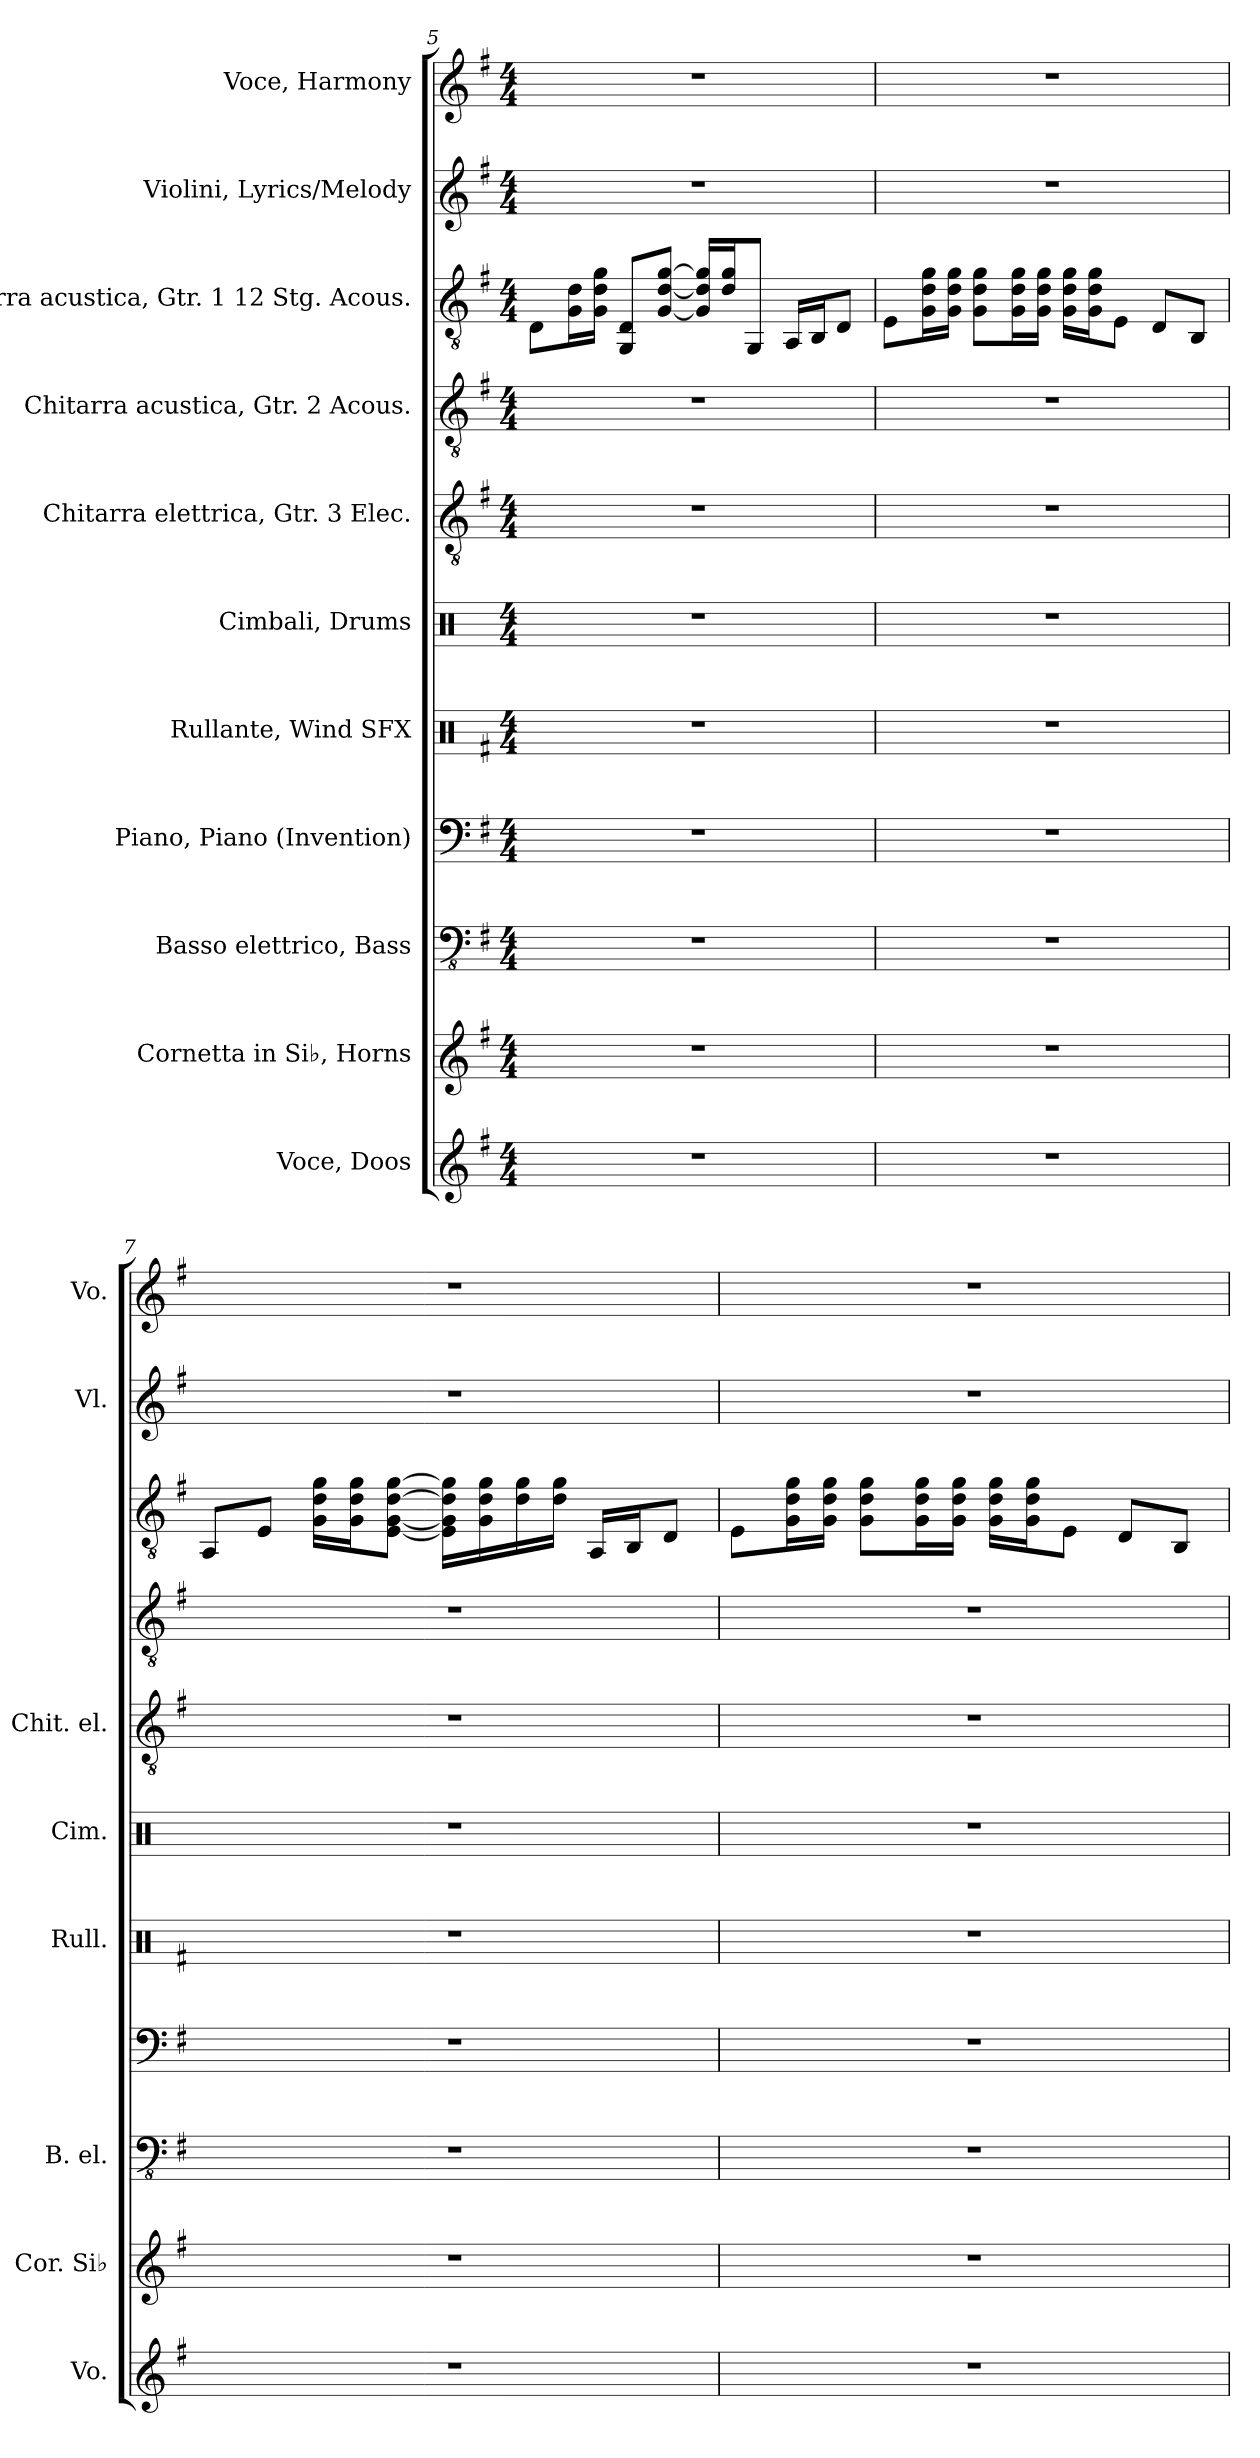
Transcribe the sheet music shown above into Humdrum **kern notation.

**kern	**kern	**kern	**kern	**kern	**kern	**kern	**kern	**kern	**kern	**kern
*part11	*part10	*part9	*part8	*part7	*part6	*part5	*part4	*part3	*part2	*part1
*staff11	*staff10	*staff9	*staff8	*staff7	*staff6	*staff5	*staff4	*staff3	*staff2	*staff1
*I"Voce, Doos	*I"Cornetta in Si♭, Horns	*I"Basso elettrico, Bass	*I"Piano, Piano (Invention)	*I"Rullante, Wind SFX	*I"Cimbali, Drums	*I"Chitarra elettrica, Gtr. 3 Elec.	*I"Chitarra acustica, Gtr. 2 Acous.	*I"Chitarra acustica, Gtr. 1 12 Stg. Acous.	*I"Violini, Lyrics/Melody	*I"Voce, Harmony
*I'Vo.	*I'Cor. Si♭	*I'B. el.	*	*I'Rull.	*I'Cim.	*I'Chit. el.	*	*	*I'Vl.	*I'Vo.
*clefG2	*clefG2	*clefFv4	*clefF4	*clefX	*clefX	*clefGv2	*clefGv2	*clefGv2	*clefG2	*clefG2
*	*ITrd1c2	*	*	*	*	*	*	*	*	*
*k[f#]	*k[b-]	*k[f#]	*k[f#]	*k[f#]	*k[]	*k[f#]	*k[f#]	*k[f#]	*k[f#]	*k[f#]
*M4/4	*M4/4	*M4/4	*M4/4	*M4/4	*M4/4	*M4/4	*M4/4	*M4/4	*M4/4	*M4/4
=5	=5	=5	=5	=5	=5	=5	=5	=5	=5	=5
1r	1r	1r	1r	1r	1r	1r	1r	8D\L	1r	1r
.	.	.	.	.	.	.	.	16G\ 16d\L	.	.
.	.	.	.	.	.	.	.	16G\ 16d\ 16g\JJ	.	.
.	.	.	.	.	.	.	.	8GG/ 8D/L	.	.
.	.	.	.	.	.	.	.	[8G/ [8d/ [8g/J	.	.
.	.	.	.	.	.	.	.	16G/] 16d/] 16g/]LL	.	.
.	.	.	.	.	.	.	.	16d/ 16g/J	.	.
.	.	.	.	.	.	.	.	8GG/J	.	.
.	.	.	.	.	.	.	.	16AA/LL	.	.
.	.	.	.	.	.	.	.	16BB/J	.	.
.	.	.	.	.	.	.	.	8D/J	.	.
!!LO:PB:g=z
=6	=6	=6	=6	=6	=6	=6	=6	=6	=6	=6
1r	1r	1r	1r	1r	1r	1r	1r	8E\L	1r	1r
.	.	.	.	.	.	.	.	16G\ 16d\ 16g\L	.	.
.	.	.	.	.	.	.	.	16G\ 16d\ 16g\JJ	.	.
.	.	.	.	.	.	.	.	8G\ 8d\ 8g\L	.	.
.	.	.	.	.	.	.	.	16G\ 16d\ 16g\L	.	.
.	.	.	.	.	.	.	.	16G\ 16d\ 16g\JJ	.	.
.	.	.	.	.	.	.	.	16G\ 16d\ 16g\LL	.	.
.	.	.	.	.	.	.	.	16G\ 16d\ 16g\J	.	.
.	.	.	.	.	.	.	.	8E\J	.	.
.	.	.	.	.	.	.	.	8D/L	.	.
.	.	.	.	.	.	.	.	8BB/J	.	.
=7	=7	=7	=7	=7	=7	=7	=7	=7	=7	=7
1r	1r	1r	1r	1r	1r	1r	1r	8AA/L	1r	1r
.	.	.	.	.	.	.	.	8E/J	.	.
.	.	.	.	.	.	.	.	16G\ 16d\ 16g\LL	.	.
.	.	.	.	.	.	.	.	16G\ 16d\ 16g\J	.	.
.	.	.	.	.	.	.	.	[8E\ [8G\ [8d\ [8g\J	.	.
.	.	.	.	.	.	.	.	16E\] 16G\] 16d\] 16g\]LL	.	.
.	.	.	.	.	.	.	.	16G\ 16d\ 16g\	.	.
.	.	.	.	.	.	.	.	16d\ 16g\	.	.
.	.	.	.	.	.	.	.	16d\ 16g\JJ	.	.
.	.	.	.	.	.	.	.	16AA/LL	.	.
.	.	.	.	.	.	.	.	16BB/J	.	.
.	.	.	.	.	.	.	.	8D/J	.	.
=8	=8	=8	=8	=8	=8	=8	=8	=8	=8	=8
1r	1r	1r	1r	1r	1r	1r	1r	8E\L	1r	1r
.	.	.	.	.	.	.	.	16G\ 16d\ 16g\L	.	.
.	.	.	.	.	.	.	.	16G\ 16d\ 16g\JJ	.	.
.	.	.	.	.	.	.	.	8G\ 8d\ 8g\L	.	.
.	.	.	.	.	.	.	.	16G\ 16d\ 16g\L	.	.
.	.	.	.	.	.	.	.	16G\ 16d\ 16g\JJ	.	.
.	.	.	.	.	.	.	.	16G\ 16d\ 16g\LL	.	.
.	.	.	.	.	.	.	.	16G\ 16d\ 16g\J	.	.
.	.	.	.	.	.	.	.	8E\J	.	.
.	.	.	.	.	.	.	.	8D/L	.	.
.	.	.	.	.	.	.	.	8BB/J	.	.
=	=	=	=	=	=	=	=	=	=	=
*-	*-	*-	*-	*-	*-	*-	*-	*-	*-	*-
